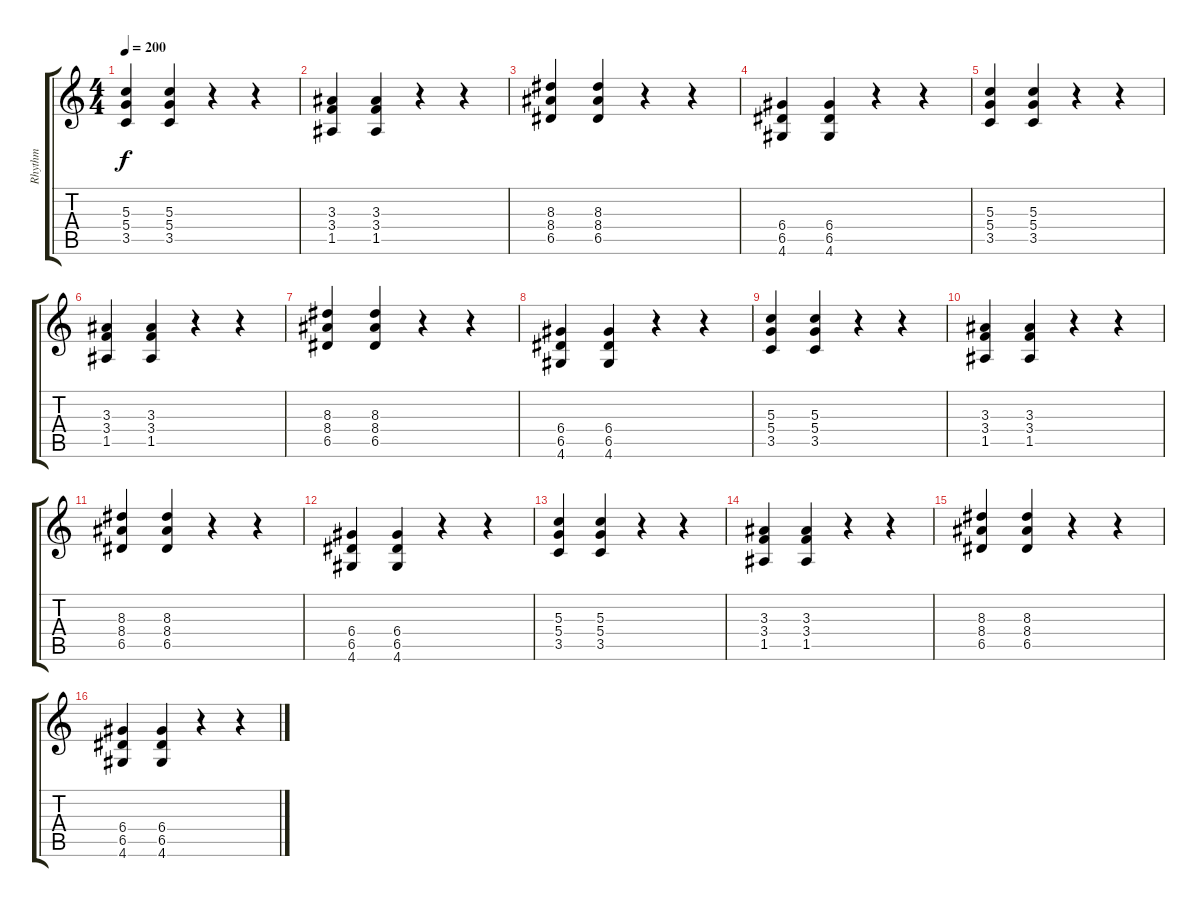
\track ("Rhythm" "Rhythm") {instrument distortionguitar}
\staff {score tabs}
\tuning (E4 B3 G3 D3 A2 E2) {hide}
\ts (4 4)
\tempo 200
\clef g2
\ks c
(5.3 5.4 3.5).4{dy f} (5.3 5.4 3.5).4 r.4 r.4 |
(3.3 3.4 1.5).4 (3.3 3.4 1.5).4 r.4 r.4 |
(8.3 8.4 6.5).4 (8.3 8.4 6.5).4 r.4 r.4 |
(6.4 6.5 4.6).4 (6.4 6.5 4.6).4 r.4 r.4 |
(5.3 5.4 3.5).4 (5.3 5.4 3.5).4 r.4 r.4 |
(3.3 3.4 1.5).4 (3.3 3.4 1.5).4 r.4 r.4 |
(8.3 8.4 6.5).4 (8.3 8.4 6.5).4 r.4 r.4 |
(6.4 6.5 4.6).4 (6.4 6.5 4.6).4 r.4 r.4 |
(5.3 5.4 3.5).4 (5.3 5.4 3.5).4 r.4 r.4 |
(3.3 3.4 1.5).4 (3.3 3.4 1.5).4 r.4 r.4 |
(8.3 8.4 6.5).4 (8.3 8.4 6.5).4 r.4 r.4 |
(6.4 6.5 4.6).4 (6.4 6.5 4.6).4 r.4 r.4 |
(5.3 5.4 3.5).4 (5.3 5.4 3.5).4 r.4 r.4 |
(3.3 3.4 1.5).4 (3.3 3.4 1.5).4 r.4 r.4 |
(8.3 8.4 6.5).4 (8.3 8.4 6.5).4 r.4 r.4 |
(6.4 6.5 4.6).4 (6.4 6.5 4.6).4 r.4 r.4
